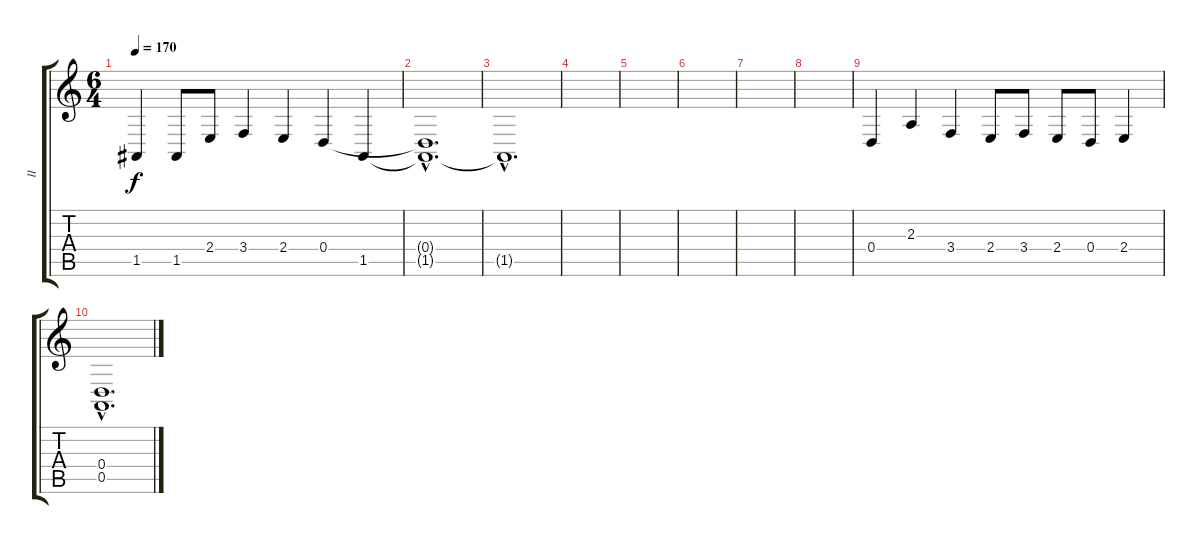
\track ("II" "II") {instrument harmonica}
\staff {score tabs}
\tuning (E4 B3 G3 D3 A2 E2) {hide}
\ts (6 4)
\tempo 170
\clef g2
\ks c
1.5.4{dy f} 1.5.8 2.4.8 3.4.4 2.4.4 0.4.4 1.5.4 |
(0.4{hac t} 1.5{hac t}).1{d volume 14} |
1.5{hac t}.1{d volume 0} |
|
|
|
|
|
0.4.4 2.3.4 3.4.4 2.4.8 3.4.8 2.4.8 0.4.8 2.4.4 |
(0.4{hac} 0.5{hac}).1{d}
